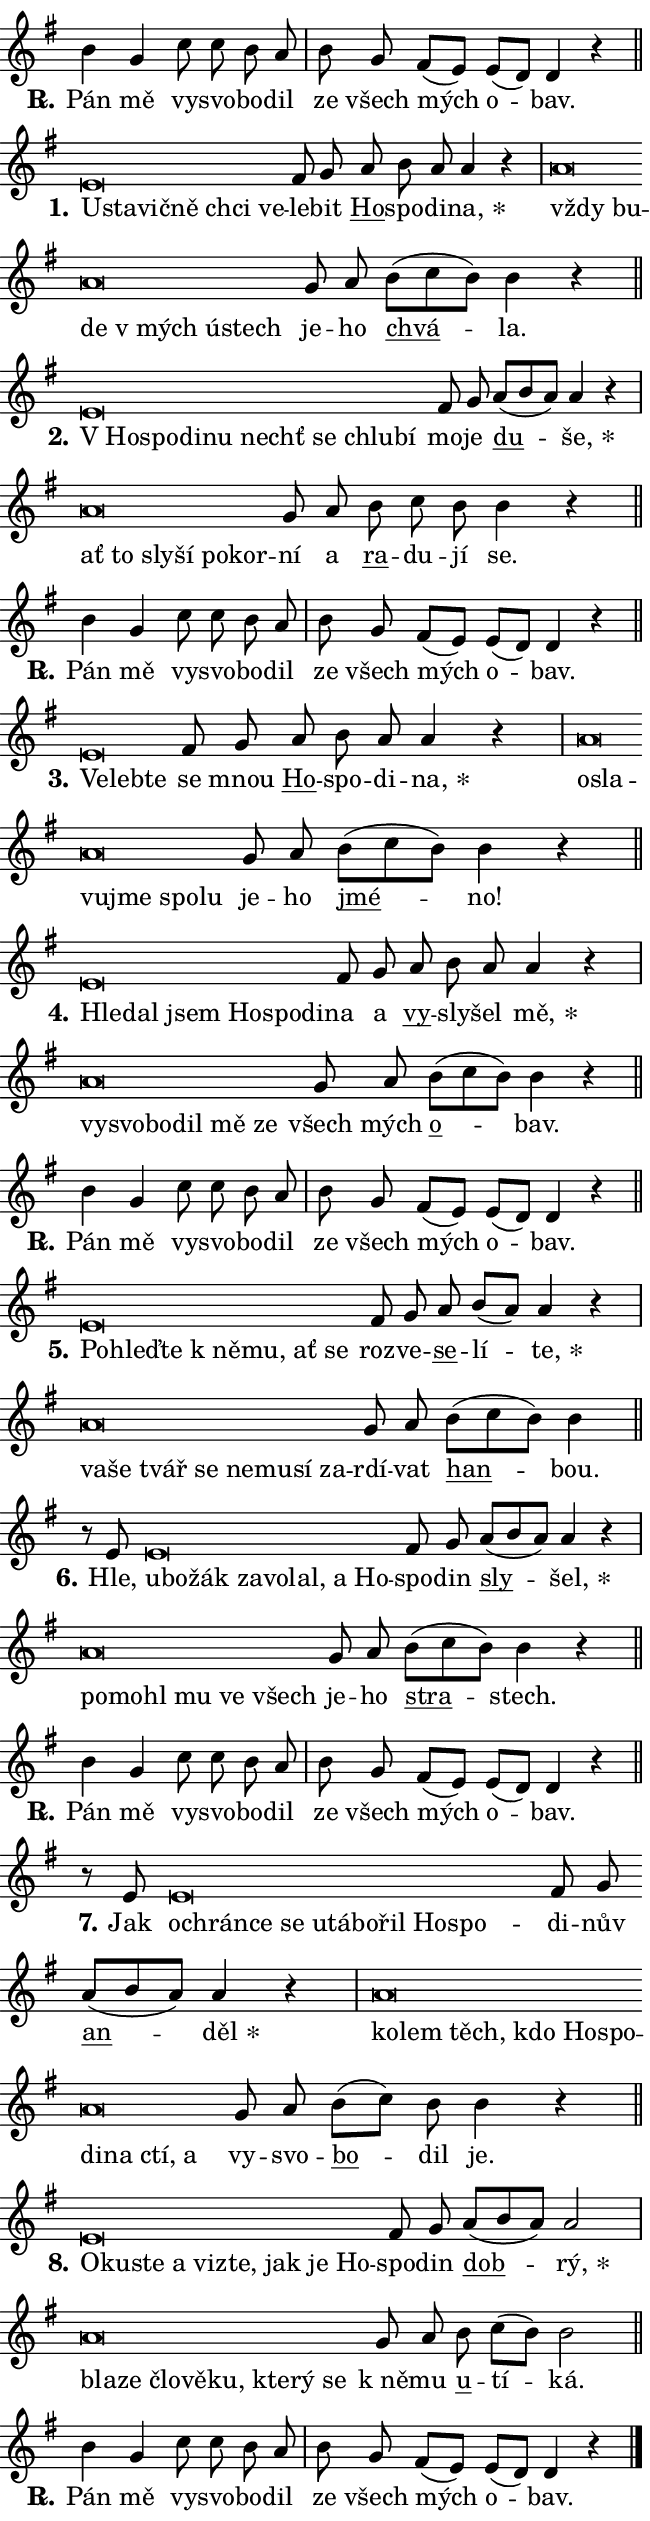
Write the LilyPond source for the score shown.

\version "2.24.0"
\header { tagline = "" }
\paper {
  indent = 0\cm
  top-margin = 0\cm
  right-margin = 0.13\cm % to fit lyric hyphens
  bottom-margin = 0\cm
  left-margin = 0\cm
  paper-width = 11\cm
  page-breaking = #ly:one-page-breaking
  system-system-spacing.basic-distance = #11
  score-system-spacing.basic-distance = #11
  ragged-last = ##f
}


%% Author: Thomas Morley
%% https://lists.gnu.org/archive/html/lilypond-user/2020-05/msg00002.html
#(define (line-position grob)
"Returns position of @var[grob} in current system:
   @code{'start}, if at first time-step
   @code{'end}, if at last time-step
   @code{'middle} otherwise
"
  (let* ((col (ly:item-get-column grob))
         (ln (ly:grob-object col 'left-neighbor))
         (rn (ly:grob-object col 'right-neighbor))
         (col-to-check-left (if (ly:grob? ln) ln col))
         (col-to-check-right (if (ly:grob? rn) rn col))
         (break-dir-left
           (and
             (ly:grob-property col-to-check-left 'non-musical #f)
             (ly:item-break-dir col-to-check-left)))
         (break-dir-right
           (and
             (ly:grob-property col-to-check-right 'non-musical #f)
             (ly:item-break-dir col-to-check-right))))
        (cond ((eqv? 1 break-dir-left) 'start)
              ((eqv? -1 break-dir-right) 'end)
              (else 'middle))))

#(define (tranparent-at-line-position vctor)
  (lambda (grob)
  "Relying on @code{line-position} select the relevant enry from @var{vctor}.
Used to determine transparency,"
    (case (line-position grob)
      ((end) (not (vector-ref vctor 0)))
      ((middle) (not (vector-ref vctor 1)))
      ((start) (not (vector-ref vctor 2))))))

noteHeadBreakVisibility =
#(define-music-function (break-visibility)(vector?)
"Makes @code{NoteHead}s transparent relying on @var{break-visibility}"
#{
  \override NoteHead.transparent =
    #(tranparent-at-line-position break-visibility)
#})

#(define delete-ledgers-for-transparent-note-heads
  (lambda (grob)
    "Reads whether a @code{NoteHead} is transparent.
If so this @code{NoteHead} is removed from @code{'note-heads} from
@var{grob}, which is supposed to be @code{LedgerLineSpanner}.
As a result ledgers are not printed for this @code{NoteHead}"
    (let* ((nhds-array (ly:grob-object grob 'note-heads))
           (nhds-list
             (if (ly:grob-array? nhds-array)
                 (ly:grob-array->list nhds-array)
                 '()))
           ;; Relies on the transparent-property being done before
           ;; Staff.LedgerLineSpanner.after-line-breaking is executed.
           ;; This is fragile ...
           (to-keep
             (remove
               (lambda (nhd)
                 (ly:grob-property nhd 'transparent #f))
               nhds-list)))
      ;; TODO find a better method to iterate over grob-arrays, similiar
      ;; to filter/remove etc for lists
      ;; For now rebuilt from scratch
      (set! (ly:grob-object grob 'note-heads)  '())
      (for-each
        (lambda (nhd)
          (ly:pointer-group-interface::add-grob grob 'note-heads nhd))
        to-keep))))

squashNotes = {
  \override NoteHead.X-extent = #'(-0.2 . 0.2)
  \override NoteHead.Y-extent = #'(-0.75 . 0)
  \override NoteHead.stencil =
    #(lambda (grob)
       (let ((pos (ly:grob-property grob 'staff-position)))
         (begin
           (if (< pos -7) (display "ERROR: Lower brevis then expected\n") (display ""))
           (if (<= pos -6) ly:text-interface::print ly:note-head::print))))
}
unSquashNotes = {
  \revert NoteHead.X-extent
  \revert NoteHead.Y-extent
  \revert NoteHead.stencil
}

hideNotes = \noteHeadBreakVisibility #begin-of-line-visible
unHideNotes = \noteHeadBreakVisibility #all-visible

% work-around for resetting accidentals
% https://lilypond.org/doc/v2.23/Documentation/notation/displaying-rhythms#unmetered-music
cadenzaMeasure = {
  \cadenzaOff
  \partial 1024 s1024
  \cadenzaOn
}

#(define-markup-command (accent layout props text) (markup?)
  "Underline accented syllable"
  (interpret-markup layout props
    #{\markup \override #'(offset . 4.3) \underline { #text }#}))

responsum = \markup \concat {
  "R" \hspace #-1.05 \path #0.1 #'((moveto 0 0.07) (lineto 0.9 0.8)) \hspace #0.05 "."
}

spaceSize = #0.6828661417322834 % exact space size for TeX Gyre Schola

\layout {
  \context {
    \Staff
    \remove "Time_signature_engraver"
    \override LedgerLineSpanner.after-line-breaking = #delete-ledgers-for-transparent-note-heads
  }
  \context {
    \Lyrics {
      \override LyricSpace.minimum-distance = \spaceSize
      \override LyricText.font-name = #"TeX Gyre Schola"
      \override LyricText.font-size = 1
      \override StanzaNumber.font-name = #"TeX Gyre Schola Bold"
      \override StanzaNumber.font-size = 1
    }
  }
  \context {
    \Score 
    \override NoteHead.text =
      #(lambda (grob) 
        (let ((pos (ly:grob-property grob 'staff-position)))
          #{\markup {
            \combine
              \halign #-0.55 \raise #(if (= pos -6) 0 0.5) \override #'(thickness . 2) \draw-line #'(3.2 . 0)
              \musicglyph "noteheads.sM1"
          }#}))
  }
}

% magnetic-lyrics.ily
%
%   written by
%     Jean Abou Samra <jean@abou-samra.fr>
%     Werner Lemberg <wl@gnu.org>
%
%   adapted by
%     Jiri Hon <jiri.hon@gmail.com>
%
% Version 2022-Apr-15

% https://www.mail-archive.com/lilypond-user@gnu.org/msg149350.html

#(define (Left_hyphen_pointer_engraver context)
   "Collect syllable-hyphen-syllable occurrences in lyrics and store
them in properties.  This engraver only looks to the left.  For
example, if the lyrics input is @code{foo -- bar}, it does the
following.

@itemize @bullet
@item
Set the @code{text} property of the @code{LyricHyphen} grob between
@q{foo} and @q{bar} to @code{foo}.

@item
Set the @code{left-hyphen} property of the @code{LyricText} grob with
text @q{foo} to the @code{LyricHyphen} grob between @q{foo} and
@q{bar}.
@end itemize

Use this auxiliary engraver in combination with the
@code{lyric-@/text::@/apply-@/magnetic-@/offset!} hook."
   (let ((hyphen #f)
         (text #f))
     (make-engraver
      (acknowledgers
       ((lyric-syllable-interface engraver grob source-engraver)
        (set! text grob)))
      (end-acknowledgers
       ((lyric-hyphen-interface engraver grob source-engraver)
        ;(when (not (grob::has-interface grob 'lyric-space-interface))
          (set! hyphen grob)));)
      ((stop-translation-timestep engraver)
       (when (and text hyphen)
         (ly:grob-set-object! text 'left-hyphen hyphen))
       (set! text #f)
       (set! hyphen #f)))))

#(define (lyric-text::apply-magnetic-offset! grob)
   "If the space between two syllables is less than the value in
property @code{LyricText@/.details@/.squash-threshold}, move the right
syllable to the left so that it gets concatenated with the left
syllable.

Use this function as a hook for
@code{LyricText@/.after-@/line-@/breaking} if the
@code{Left_@/hyphen_@/pointer_@/engraver} is active."
   (let ((hyphen (ly:grob-object grob 'left-hyphen #f)))
     (when hyphen
       (let ((left-text (ly:spanner-bound hyphen LEFT)))
         (when (grob::has-interface left-text 'lyric-syllable-interface)
           (let* ((common (ly:grob-common-refpoint grob left-text X))
                  (this-x-ext (ly:grob-extent grob common X))
                  (left-x-ext
                   (begin
                     ;; Trigger magnetism for left-text.
                     (ly:grob-property left-text 'after-line-breaking)
                     (ly:grob-extent left-text common X)))
                  ;; `delta` is the gap width between two syllables.
                  (delta (- (interval-start this-x-ext)
                            (interval-end left-x-ext)))
                  (details (ly:grob-property grob 'details))
                  (threshold (assoc-get 'squash-threshold details 0.2)))
             (when (< delta threshold)
               (let* (;; We have to manipulate the input text so that
                      ;; ligatures crossing syllable boundaries are not
                      ;; disabled.  For languages based on the Latin
                      ;; script this is essentially a beautification.
                      ;; However, for non-Western scripts it can be a
                      ;; necessity.
                      (lt (ly:grob-property left-text 'text))
                      (rt (ly:grob-property grob 'text))
                      (is-space (grob::has-interface hyphen 'lyric-space-interface))
                      (space (if is-space " " ""))
                      (extra-delta (if is-space spaceSize 0))
                      ;; Append new syllable.
                      (ltrt-space (if (and (string? lt) (string? rt))
                                (string-append lt space rt)
                                (make-concat-markup (list lt space rt))))
                      ;; Right-align `ltrt` to the right side.
                      (ltrt-space-markup (grob-interpret-markup
                               grob
                               (make-translate-markup
                                (cons (interval-length this-x-ext) 0)
                                (make-right-align-markup ltrt-space)))))
                 (begin
                   ;; Don't print `left-text`.
                   (ly:grob-set-property! left-text 'stencil #f)
                   ;; Set text and stencil (which holds all collected
                   ;; syllables so far) and shift it to the left.
                   (ly:grob-set-property! grob 'text ltrt-space)
                   (ly:grob-set-property! grob 'stencil ltrt-space-markup)
                   (ly:grob-translate-axis! grob (- (- delta extra-delta)) X))))))))))


#(define (lyric-hyphen::displace-bounds-first grob)
   ;; Make very sure this callback isn't triggered too early.
   (let ((left (ly:spanner-bound grob LEFT))
         (right (ly:spanner-bound grob RIGHT)))
     (ly:grob-property left 'after-line-breaking)
     (ly:grob-property right 'after-line-breaking)
     (ly:lyric-hyphen::print grob)))

squashThreshold = #0.4

\layout {
  \context {
    \Lyrics
    \consists #Left_hyphen_pointer_engraver
    \override LyricText.after-line-breaking =
      #lyric-text::apply-magnetic-offset!
    \override LyricHyphen.stencil = #lyric-hyphen::displace-bounds-first
    \override LyricText.details.squash-threshold = \squashThreshold
    \override LyricHyphen.minimum-distance = 0
    \override LyricHyphen.minimum-length = \squashThreshold
  }
}

squashText = \override LyricText.details.squash-threshold = 9999
unSquashText = \override LyricText.details.squash-threshold = \squashThreshold

leftText = \override LyricText.self-alignment-X = #LEFT
unLeftText = \revert LyricText.self-alignment-X

starOffset = #(lambda (grob) 
                (let ((x_offset (ly:self-alignment-interface::aligned-on-x-parent grob)))
                  (if (= x_offset 0) 0 (+ x_offset 1.2))))

star = #(define-music-function (syllable)(string?)
"Append star separator at the end of a syllable"
#{
  \once \override LyricText.X-offset = #starOffset
  \lyricmode { \markup {
    #syllable
    \override #'((font-name . "TeX Gyre Schola Bold")) \hspace #0.2 \lower #0.65 \larger "*"
  } }
#})

starAccent = #(define-music-function (syllable)(string?)
"Append star separator at the end of a syllable and make accent"
#{
  \once \override LyricText.X-offset = #starOffset
  \lyricmode { \markup {
    \accent #syllable
    \override #'((font-name . "TeX Gyre Schola Bold")) \hspace #0.2 \lower #0.65 \larger "*"
  } }
#})

breath = #(define-music-function (syllable)(string?)
"Append breathing indicator at the end of a syllable"
#{
  \lyricmode { \markup { #syllable "+" } }
#})

optionalBreath = #(define-music-function (syllable)(string?)
"Append optional breathing indicator at the end of a syllable"
#{
  \lyricmode { \markup { #syllable "(+)" } }
#})


\score {
    <<
        \new Voice = "melody" { \cadenzaOn \key g \major \relative { b'4 g c8 c b a \cadenzaMeasure \bar "|" b g \bar "" fis[( e)] \bar "" e[( d)] d4 r \cadenzaMeasure \bar "||" \break } }
        \new Lyrics \lyricsto "melody" { \lyricmode { \set stanza = \responsum
Pán mě vy -- svo -- bo -- dil ze všech mých o -- bav. } }
    >>
    \layout {}
}

\score {
    <<
        \new Voice = "melody" { \cadenzaOn \key g \major \relative { \squashNotes e'\breve*1/16 \hideNotes \breve*1/16 \bar "" \breve*1/16 \bar "" \breve*1/16 \bar "" \breve*1/16 \breve*1/16 \bar "" \unHideNotes \unSquashNotes fis8 g \bar "" a b a a4 r \cadenzaMeasure \bar "|" \squashNotes a\breve*1/16 \hideNotes \breve*1/16 \bar "" \breve*1/16 \bar "" \breve*1/16 \bar "" \breve*1/16 \breve*1/16 \bar "" \unHideNotes \unSquashNotes g8 a \bar "" b[( c b)] b4 r \cadenzaMeasure \bar "||" \break } }
        \new Lyrics \lyricsto "melody" { \lyricmode { \set stanza = "1."
\leftText U -- \squashText sta -- vič -- ně chci ve -- \unLeftText \unSquashText le -- bit \markup \accent Ho -- spo -- di -- \star na, \leftText vždy \squashText bu -- de "v mých" ú -- stech \unLeftText \unSquashText je -- ho \markup \accent chvá -- la. } }
    >>
    \layout {}
}

\score {
    <<
        \new Voice = "melody" { \cadenzaOn \key g \major \relative { \squashNotes e'\breve*1/16 \hideNotes \breve*1/16 \bar "" \breve*1/16 \bar "" \breve*1/16 \bar "" \breve*1/16 \bar "" \breve*1/16 \bar "" \breve*1/16 \breve*1/16 \bar "" \unHideNotes \unSquashNotes fis8 g \bar "" a[( b a)] a4 r \cadenzaMeasure \bar "|" \squashNotes a\breve*1/16 \hideNotes \breve*1/16 \bar "" \breve*1/16 \bar "" \breve*1/16 \bar "" \breve*1/16 \breve*1/16 \bar "" \unHideNotes \unSquashNotes g8 a \bar "" b c b b4 r \cadenzaMeasure \bar "||" \break } }
        \new Lyrics \lyricsto "melody" { \lyricmode { \set stanza = "2."
\leftText "V Ho" -- \squashText spo -- di -- nu nechť se chlu -- bí \unLeftText \unSquashText mo -- je \markup \accent du -- \star še, \leftText ať \squashText to sly -- ší po -- kor -- \unLeftText \unSquashText ní a \markup \accent ra -- du -- jí se. } }
    >>
    \layout {}
}

\score {
    <<
        \new Voice = "melody" { \cadenzaOn \key g \major \relative { b'4 g c8 c b a \cadenzaMeasure \bar "|" b g \bar "" fis[( e)] \bar "" e[( d)] d4 r \cadenzaMeasure \bar "||" \break } }
        \new Lyrics \lyricsto "melody" { \lyricmode { \set stanza = \responsum
Pán mě vy -- svo -- bo -- dil ze všech mých o -- bav. } }
    >>
    \layout {}
}

\score {
    <<
        \new Voice = "melody" { \cadenzaOn \key g \major \relative { \squashNotes e'\breve*1/16 \hideNotes \breve*1/16 \breve*1/16 \bar "" \unHideNotes \unSquashNotes fis8 g \bar "" a b a a4 r \cadenzaMeasure \bar "|" \squashNotes a\breve*1/16 \hideNotes \breve*1/16 \bar "" \breve*1/16 \bar "" \breve*1/16 \bar "" \breve*1/16 \breve*1/16 \bar "" \unHideNotes \unSquashNotes g8 a \bar "" b[( c b)] b4 r \cadenzaMeasure \bar "||" \break } }
        \new Lyrics \lyricsto "melody" { \lyricmode { \set stanza = "3."
\leftText Ve -- \squashText leb -- te \unLeftText \unSquashText se mnou \markup \accent Ho -- spo -- di -- \star na, \leftText o -- \squashText sla -- vu -- jme spo -- lu \unLeftText \unSquashText je -- ho \markup \accent jmé -- no! } }
    >>
    \layout {}
}

\score {
    <<
        \new Voice = "melody" { \cadenzaOn \key g \major \relative { \squashNotes e'\breve*1/16 \hideNotes \breve*1/16 \bar "" \breve*1/16 \bar "" \breve*1/16 \bar "" \breve*1/16 \breve*1/16 \bar "" \unHideNotes \unSquashNotes fis8 g \bar "" a b a a4 r \cadenzaMeasure \bar "|" \squashNotes a\breve*1/16 \hideNotes \breve*1/16 \bar "" \breve*1/16 \bar "" \breve*1/16 \bar "" \breve*1/16 \breve*1/16 \bar "" \unHideNotes \unSquashNotes g8 a \bar "" b[( c b)] b4 r \cadenzaMeasure \bar "||" \break } }
        \new Lyrics \lyricsto "melody" { \lyricmode { \set stanza = "4."
\leftText Hle -- \squashText dal jsem Ho -- spo -- di -- \unLeftText \unSquashText na a \markup \accent vy -- sly -- šel \star mě, \leftText vy -- \squashText svo -- bo -- dil mě ze \unLeftText \unSquashText všech mých \markup \accent o -- bav. } }
    >>
    \layout {}
}

\score {
    <<
        \new Voice = "melody" { \cadenzaOn \key g \major \relative { b'4 g c8 c b a \cadenzaMeasure \bar "|" b g \bar "" fis[( e)] \bar "" e[( d)] d4 r \cadenzaMeasure \bar "||" \break } }
        \new Lyrics \lyricsto "melody" { \lyricmode { \set stanza = \responsum
Pán mě vy -- svo -- bo -- dil ze všech mých o -- bav. } }
    >>
    \layout {}
}

\score {
    <<
        \new Voice = "melody" { \cadenzaOn \key g \major \relative { \squashNotes e'\breve*1/16 \hideNotes \breve*1/16 \bar "" \breve*1/16 \bar "" \breve*1/16 \bar "" \breve*1/16 \bar "" \breve*1/16 \breve*1/16 \bar "" \unHideNotes \unSquashNotes fis8 g \bar "" a b[( a)] a4 r \cadenzaMeasure \bar "|" \squashNotes a\breve*1/16 \hideNotes \breve*1/16 \bar "" \breve*1/16 \bar "" \breve*1/16 \bar "" \breve*1/16 \bar "" \breve*1/16 \bar "" \breve*1/16 \breve*1/16 \bar "" \unHideNotes \unSquashNotes g8 a \bar "" b[( c b)] b4 \cadenzaMeasure \bar "||" \break } }
        \new Lyrics \lyricsto "melody" { \lyricmode { \set stanza = "5."
\leftText Po -- \squashText hleď -- te "k ně" -- mu, ať se \unLeftText \unSquashText roz -- ve -- \markup \accent se -- lí -- \star te, \leftText va -- \squashText še tvář se ne -- mu -- sí za -- \unLeftText \unSquashText rdí -- vat \markup \accent han -- bou. } }
    >>
    \layout {}
}

\score {
    <<
        \new Voice = "melody" { \cadenzaOn \key g \major \relative { r8 e'8 \squashNotes e\breve*1/16 \hideNotes \breve*1/16 \bar "" \breve*1/16 \bar "" \breve*1/16 \bar "" \breve*1/16 \bar "" \breve*1/16 \bar "" \breve*1/16 \breve*1/16 \bar "" \unHideNotes \unSquashNotes fis8 g \bar "" a[( b a)] a4 r \cadenzaMeasure \bar "|" \squashNotes a\breve*1/16 \hideNotes \breve*1/16 \bar "" \breve*1/16 \bar "" \breve*1/16 \bar "" \breve*1/16 \breve*1/16 \bar "" \unHideNotes \unSquashNotes g8 a \bar "" b[( c b)] b4 r \cadenzaMeasure \bar "||" \break } }
        \new Lyrics \lyricsto "melody" { \lyricmode { \set stanza = "6."
Hle, \leftText u -- \squashText bo -- žák za -- vo -- lal, a Ho -- \unLeftText \unSquashText spo -- din \markup \accent sly -- \star šel, \leftText po -- \squashText mo -- hl mu ve všech \unLeftText \unSquashText je -- ho \markup \accent stra -- stech. } }
    >>
    \layout {}
}

\score {
    <<
        \new Voice = "melody" { \cadenzaOn \key g \major \relative { b'4 g c8 c b a \cadenzaMeasure \bar "|" b g \bar "" fis[( e)] \bar "" e[( d)] d4 r \cadenzaMeasure \bar "||" \break } }
        \new Lyrics \lyricsto "melody" { \lyricmode { \set stanza = \responsum
Pán mě vy -- svo -- bo -- dil ze všech mých o -- bav. } }
    >>
    \layout {}
}

\score {
    <<
        \new Voice = "melody" { \cadenzaOn \key g \major \relative { r8 e'8 \squashNotes e\breve*1/16 \hideNotes \breve*1/16 \bar "" \breve*1/16 \bar "" \breve*1/16 \bar "" \breve*1/16 \bar "" \breve*1/16 \bar "" \breve*1/16 \bar "" \breve*1/16 \bar "" \breve*1/16 \breve*1/16 \bar "" \unHideNotes \unSquashNotes fis8 g \bar "" a[( b a)] a4 r \cadenzaMeasure \bar "|" \squashNotes a\breve*1/16 \hideNotes \breve*1/16 \bar "" \breve*1/16 \bar "" \breve*1/16 \bar "" \breve*1/16 \bar "" \breve*1/16 \bar "" \breve*1/16 \bar "" \breve*1/16 \bar "" \breve*1/16 \breve*1/16 \bar "" \unHideNotes \unSquashNotes g8 a \bar "" b[( c)] b b4 r \cadenzaMeasure \bar "||" \break } }
        \new Lyrics \lyricsto "melody" { \lyricmode { \set stanza = "7."
Jak \leftText o -- \squashText chrán -- ce se u -- tá -- bo -- řil Ho -- spo -- \unLeftText \unSquashText di -- nův \markup \accent an -- \star děl \leftText ko -- \squashText lem těch, kdo Ho -- spo -- di -- na ctí, a \unLeftText \unSquashText vy -- svo -- \markup \accent bo -- dil je. } }
    >>
    \layout {}
}

\score {
    <<
        \new Voice = "melody" { \cadenzaOn \key g \major \relative { \squashNotes e'\breve*1/16 \hideNotes \breve*1/16 \bar "" \breve*1/16 \bar "" \breve*1/16 \bar "" \breve*1/16 \bar "" \breve*1/16 \bar "" \breve*1/16 \bar "" \breve*1/16 \breve*1/16 \bar "" \unHideNotes \unSquashNotes fis8 g \bar "" a[( b a)] a2 \cadenzaMeasure \bar "|" \squashNotes a\breve*1/16 \hideNotes \breve*1/16 \bar "" \breve*1/16 \bar "" \breve*1/16 \bar "" \breve*1/16 \bar "" \breve*1/16 \bar "" \breve*1/16 \breve*1/16 \bar "" \unHideNotes \unSquashNotes g8 a \bar "" b c[( b)] b2 \cadenzaMeasure \bar "||" \break } }
        \new Lyrics \lyricsto "melody" { \lyricmode { \set stanza = "8."
\leftText O -- \squashText ku -- ste a vi -- zte, jak je Ho -- \unLeftText \unSquashText spo -- din \markup \accent dob -- \star rý, \leftText bla -- \squashText ze člo -- vě -- ku, kte -- rý se \unLeftText \unSquashText "k ně" -- mu \markup \accent u -- tí -- ká. } }
    >>
    \layout {}
}

\score {
    <<
        \new Voice = "melody" { \cadenzaOn \key g \major \relative { b'4 g c8 c b a \cadenzaMeasure \bar "|" b g \bar "" fis[( e)] \bar "" e[( d)] d4 r \cadenzaMeasure \bar "||" \break } \bar "|." }
        \new Lyrics \lyricsto "melody" { \lyricmode { \set stanza = \responsum
Pán mě vy -- svo -- bo -- dil ze všech mých o -- bav. } }
    >>
    \layout {}
}
